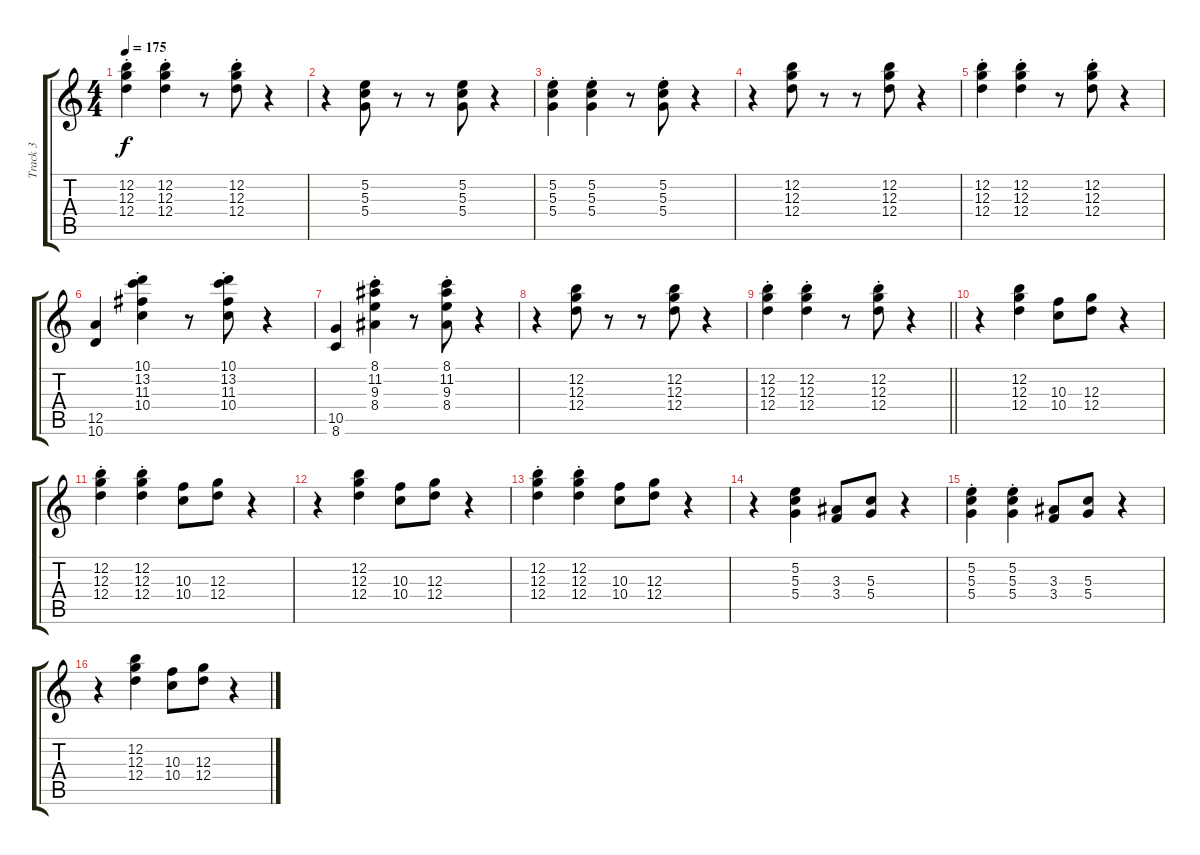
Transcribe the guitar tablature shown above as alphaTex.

\track ("Track 3" "Track 3") {instrument electricguitarjazz}
\staff {score tabs}
\tuning (E4 B3 G3 D3 A2 E2) {hide}
\ts (4 4)
\tempo 175
\clef g2
\ks c
(12.2{st} 12.3{st} 12.4{st}).4{dy f} (12.2{st} 12.3{st} 12.4{st}).4 r.8 (12.2{st} 12.3{st} 12.4{st}).8 r.4 |
r.4 (5.2 5.3 5.4).8 r.8 r.8 (5.2 5.3 5.4).8 r.4 |
(5.2{st} 5.3{st} 5.4{st}).4 (5.2{st} 5.3{st} 5.4{st}).4 r.8 (5.2{st} 5.3{st} 5.4{st}).8 r.4 |
r.4 (12.2 12.3 12.4).8 r.8 r.8 (12.2 12.3 12.4).8 r.4 |
(12.2{st} 12.3{st} 12.4{st}).4 (12.2{st} 12.3{st} 12.4{st}).4 r.8 (12.2{st} 12.3{st} 12.4{st}).8 r.4 |
(12.5 10.6).4 (10.1{st} 13.2{st} 11.3{st} 10.4{st}).4 r.8 (10.1{st} 13.2{st} 11.3{st} 10.4{st}).8 r.4 |
(10.5 8.6).4 (8.1{st} 11.2{st} 9.3{st} 8.4{st}).4 r.8 (8.1{st} 11.2{st} 9.3{st} 8.4{st}).8 r.4 |
r.4 (12.2 12.3 12.4).8 r.8 r.8 (12.2 12.3 12.4).8 r.4 |
\barLineRight lightlight
(12.2{st} 12.3{st} 12.4{st}).4 (12.2{st} 12.3{st} 12.4{st}).4 r.8 (12.2{st} 12.3{st} 12.4{st}).8 r.4 |
r.4{volume 9} (12.2 12.3 12.4).4 (10.3 10.4).8 (12.3 12.4).8 r.4 |
(12.2{st} 12.3{st} 12.4{st}).4 (12.2{st} 12.3{st} 12.4{st}).4 (10.3 10.4).8 (12.3 12.4).8 r.4 |
r.4{volume 9} (12.2 12.3 12.4).4 (10.3 10.4).8 (12.3 12.4).8 r.4 |
(12.2{st} 12.3{st} 12.4{st}).4 (12.2{st} 12.3{st} 12.4{st}).4 (10.3 10.4).8 (12.3 12.4).8 r.4 |
r.4{volume 9} (5.2 5.3 5.4).4 (3.3 3.4).8 (5.3 5.4).8 r.4 |
(5.2{st} 5.3{st} 5.4{st}).4 (5.2{st} 5.3{st} 5.4{st}).4 (3.3 3.4).8 (5.3 5.4).8 r.4 |
r.4{volume 9} (12.2 12.3 12.4).4 (10.3 10.4).8 (12.3 12.4).8 r.4
